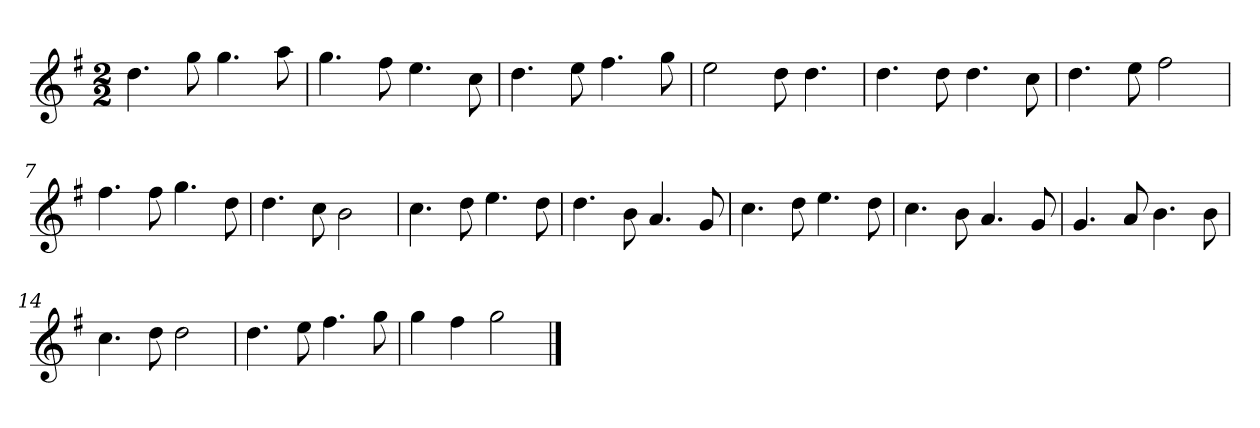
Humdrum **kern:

**kern
*part1
*staff1
*k[f#]
*M2/2
*MM120
=1
4.dd
8gg
4.gg
8aa
=2
4.gg
8ff#
4.ee
8cc
=3
4.dd
8ee
4.ff#
8gg
=4
2ee
8dd
4.dd
=5
4.dd
8dd
4.dd
8cc
=6
4.dd
8ee
2ff#
=7
4.ff#
8ff#
4.gg
8dd
=8
4.dd
8cc
2b
=9
4.cc
8dd
4.ee
8dd
=10
4.dd
8b
4.a
8g
=11
4.cc
8dd
4.ee
8dd
=12
4.cc
8b
4.a
8g
=13
4.g
8a
4.b
8b
=14
4.cc
8dd
2dd
=15
4.dd
8ee
4.ff#
8gg
=16
4gg
4ff#
2gg
==
*-
